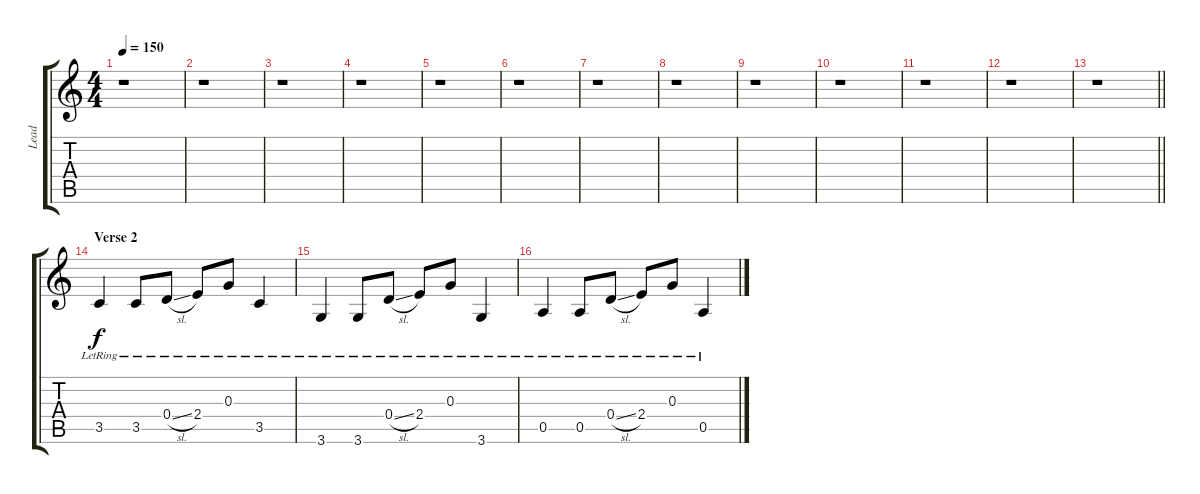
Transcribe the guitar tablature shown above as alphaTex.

\track ("Lead" "Lead") {instrument acousticguitarsteel}
\staff {score tabs}
\tuning (E4 B3 G3 D3 A2 E2) {hide}
\ts (4 4)
\tempo 150
\clef g2
\ks c
r.1{dy f} |
r.1 |
r.1 |
r.1 |
r.1 |
r.1 |
r.1 |
r.1 |
r.1 |
r.1 |
r.1 |
r.1 |
\barLineRight lightlight
r.1 |
\section ("" "Verse 2")
3.5{lr}.4 3.5{lr}.8 0.4{sl lr}.8 2.4{lr}.8 0.3{lr}.8 3.5{lr}.4 |
3.6{lr}.4 3.6{lr}.8 0.4{sl lr}.8 2.4{lr}.8 0.3{lr}.8 3.6{lr}.4 |
0.5{lr}.4 0.5{lr}.8 0.4{sl lr}.8 2.4{lr}.8 0.3{lr}.8 0.5{lr}.4
